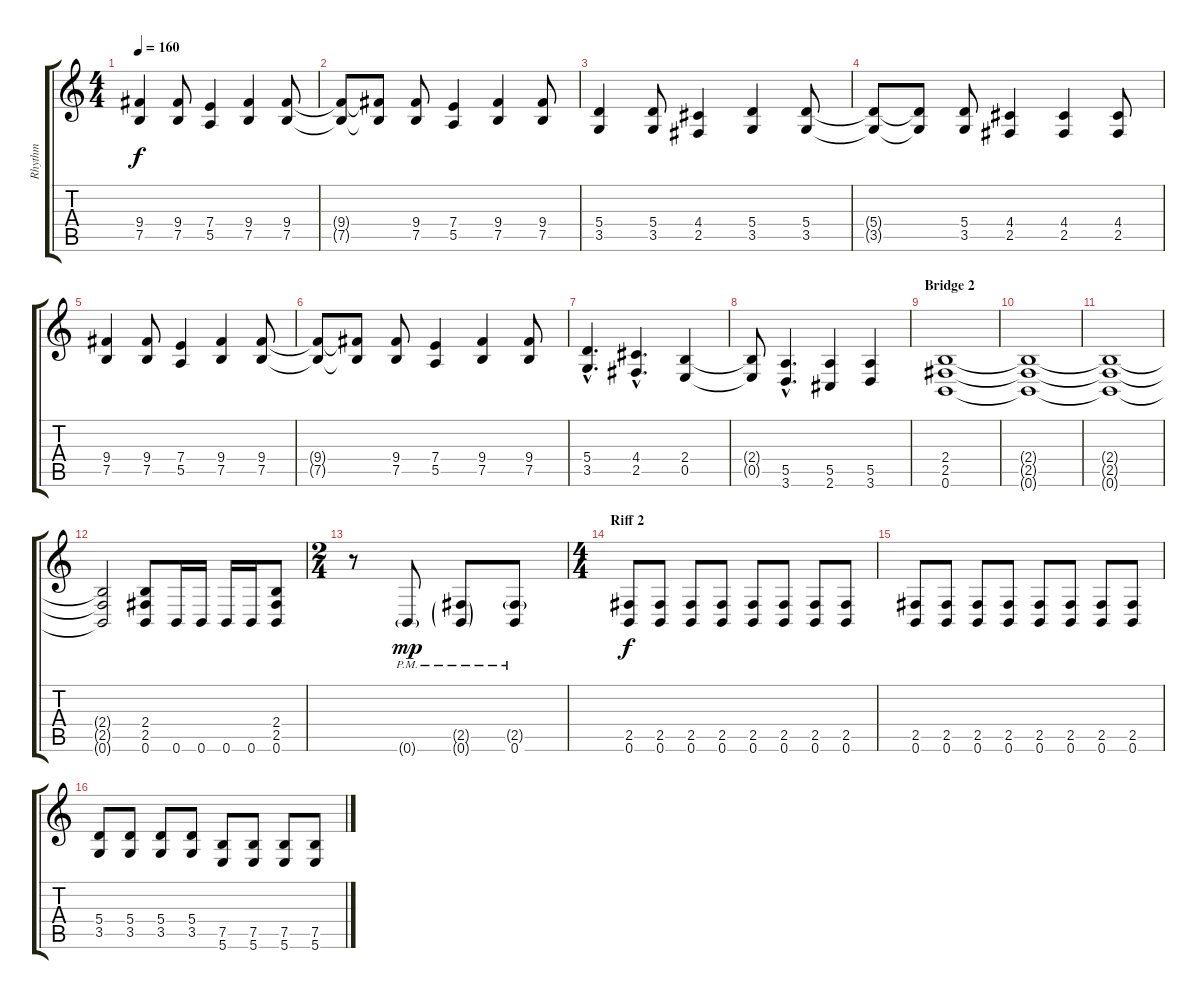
\track ("Rhythm" "Rhythm") {instrument distortionguitar}
\staff {score tabs}
\tuning (B3 Gb3 D3 A2 E2 B1) {hide}
\ts (4 4)
\tempo 160
\clef g2
\ks c
(9.4 7.5).4{dy f} (9.4 7.5).8 (7.4 5.5).4 (9.4 7.5).4 (9.4 7.5).8 |
(9.4{t} 7.5{t}).8 (9.4{t} 7.5{t}).8 (9.4 7.5).8 (7.4 5.5).4 (9.4 7.5).4 (9.4 7.5).8 |
(5.4 3.5).4 (5.4 3.5).8 (4.4 2.5).4 (5.4 3.5).4 (5.4 3.5).8 |
(5.4{t} 3.5{t}).8 (5.4{t} 3.5{t}).8 (5.4 3.5).8 (4.4 2.5).4 (4.4 2.5).4 (4.4 2.5).8 |
(9.4 7.5).4 (9.4 7.5).8 (7.4 5.5).4 (9.4 7.5).4 (9.4 7.5).8 |
(9.4{t} 7.5{t}).8 (9.4{t} 7.5{t}).8 (9.4 7.5).8 (7.4 5.5).4 (9.4 7.5).4 (9.4 7.5).8 |
(5.4{hac} 3.5{hac}).4{d} (4.4{hac} 2.5{hac}).4{d} (2.4 0.5).4 |
(2.4{t} 0.5{t}).8 (5.5{hac} 3.6{hac}).4{d} (5.5 2.6).4 (5.5 3.6).4 |
\section ("" "Bridge 2")
(2.4 2.5 0.6).1 |
(2.4{t} 2.5{t} 0.6{t}).1 |
(2.4{t} 2.5{t} 0.6{t}).1 |
(2.4{t} 2.5{t} 0.6{t}).2 (2.4 2.5 0.6).8 0.6.16 0.6.16 0.6.16 0.6.16 (2.4 2.5 0.6).8 |
\ts (2 4)
r.8 0.6{g pm}.8{dy mp} (2.5{g} 0.6{g pm}).8 (2.5{g} 0.6{pm}).8 |
\ts (4 4)
\section ("" "Riff 2")
(2.5 0.6).8{dy f} (2.5 0.6).8 (2.5 0.6).8 (2.5 0.6).8 (2.5 0.6).8 (2.5 0.6).8 (2.5 0.6).8 (2.5 0.6).8 |
(2.5 0.6).8 (2.5 0.6).8 (2.5 0.6).8 (2.5 0.6).8 (2.5 0.6).8 (2.5 0.6).8 (2.5 0.6).8 (2.5 0.6).8 |
(5.4 3.5).8 (5.4 3.5).8 (5.4 3.5).8 (5.4 3.5).8 (7.5 5.6).8 (7.5 5.6).8 (7.5 5.6).8 (7.5 5.6).8
